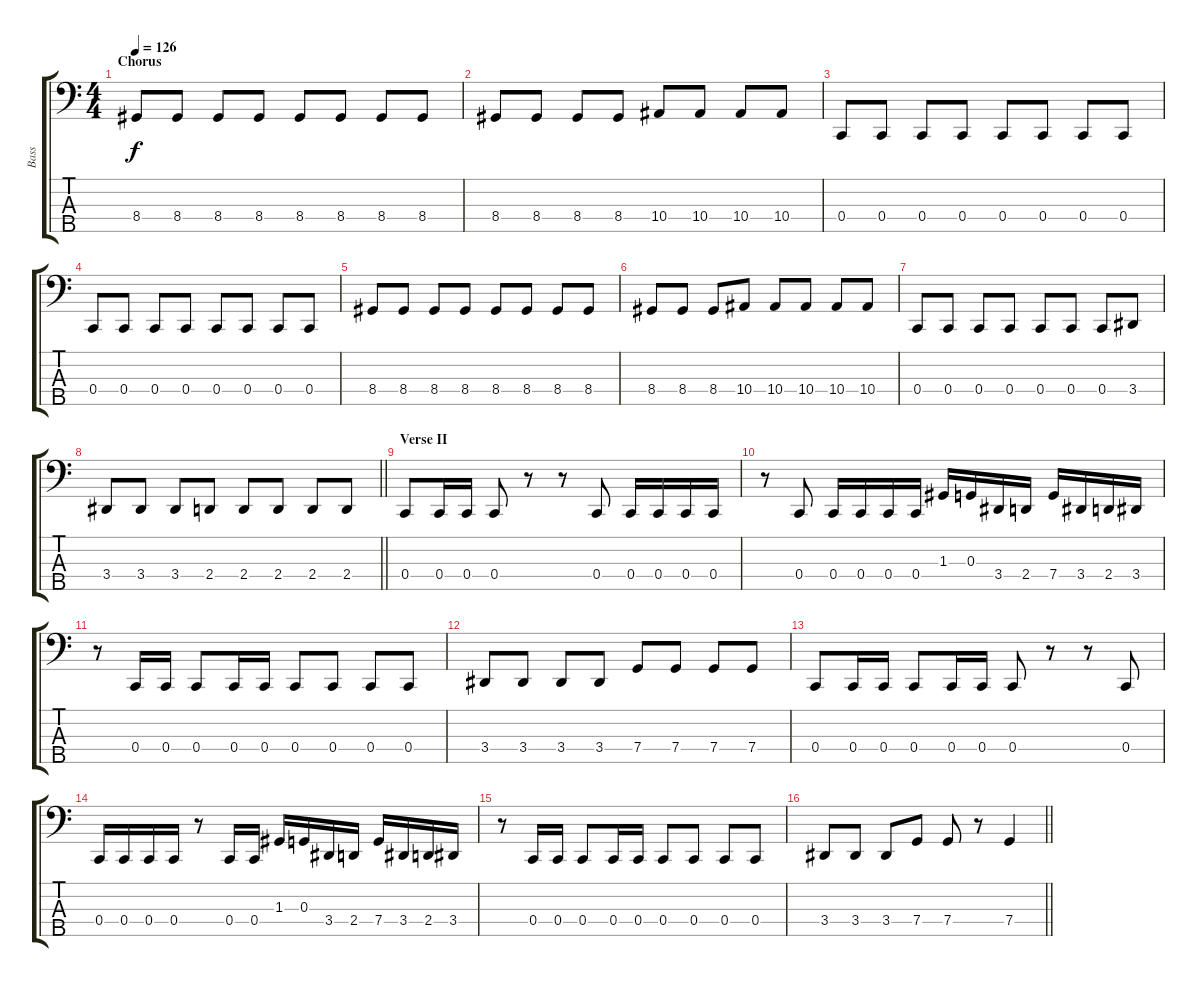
\track ("Bass" "Bass") {instrument electricbasspick}
\staff {score tabs}
\tuning (F2 C2 G1 C1 A0) {hide}
\ts (4 4)
\section ("" "Chorus")
\tempo 126
\clef f4
\ks c
8.4.8{dy f} 8.4.8 8.4.8 8.4.8 8.4.8 8.4.8 8.4.8 8.4.8 |
8.4.8 8.4.8 8.4.8 8.4.8 10.4.8 10.4.8 10.4.8 10.4.8 |
0.4.8 0.4.8 0.4.8 0.4.8 0.4.8 0.4.8 0.4.8 0.4.8 |
0.4.8 0.4.8 0.4.8 0.4.8 0.4.8 0.4.8 0.4.8 0.4.8 |
8.4.8 8.4.8 8.4.8 8.4.8 8.4.8 8.4.8 8.4.8 8.4.8 |
8.4.8 8.4.8 8.4.8 10.4.8 10.4.8 10.4.8 10.4.8 10.4.8 |
0.4.8 0.4.8 0.4.8 0.4.8 0.4.8 0.4.8 0.4.8 3.4.8 |
\barLineRight lightlight
3.4.8 3.4.8 3.4.8 2.4.8 2.4.8 2.4.8 2.4.8 2.4.8 |
\section ("" "Verse II")
0.4.8 0.4.16 0.4.16 0.4.8 r.8 r.8 0.4.8 0.4.16 0.4.16 0.4.16 0.4.16 |
r.8 0.4.8 0.4.16 0.4.16 0.4.16 0.4.16 1.3.16 0.3.16 3.4.16 2.4.16 7.4.16 3.4.16 2.4.16 3.4.16 |
r.8 0.4.16 0.4.16 0.4.8 0.4.16 0.4.16 0.4.8 0.4.8 0.4.8 0.4.8 |
3.4.8 3.4.8 3.4.8 3.4.8 7.4.8 7.4.8 7.4.8 7.4.8 |
0.4.8 0.4.16 0.4.16 0.4.8 0.4.16 0.4.16 0.4.8 r.8 r.8 0.4.8 |
0.4.16 0.4.16 0.4.16 0.4.16 r.8 0.4.16 0.4.16 1.3.16 0.3.16 3.4.16 2.4.16 7.4.16 3.4.16 2.4.16 3.4.16 |
r.8 0.4.16 0.4.16 0.4.8 0.4.16 0.4.16 0.4.8 0.4.8 0.4.8 0.4.8 |
\barLineRight lightlight
3.4.8 3.4.8 3.4.8 7.4.8 7.4.8 r.8 7.4{ss}.4
